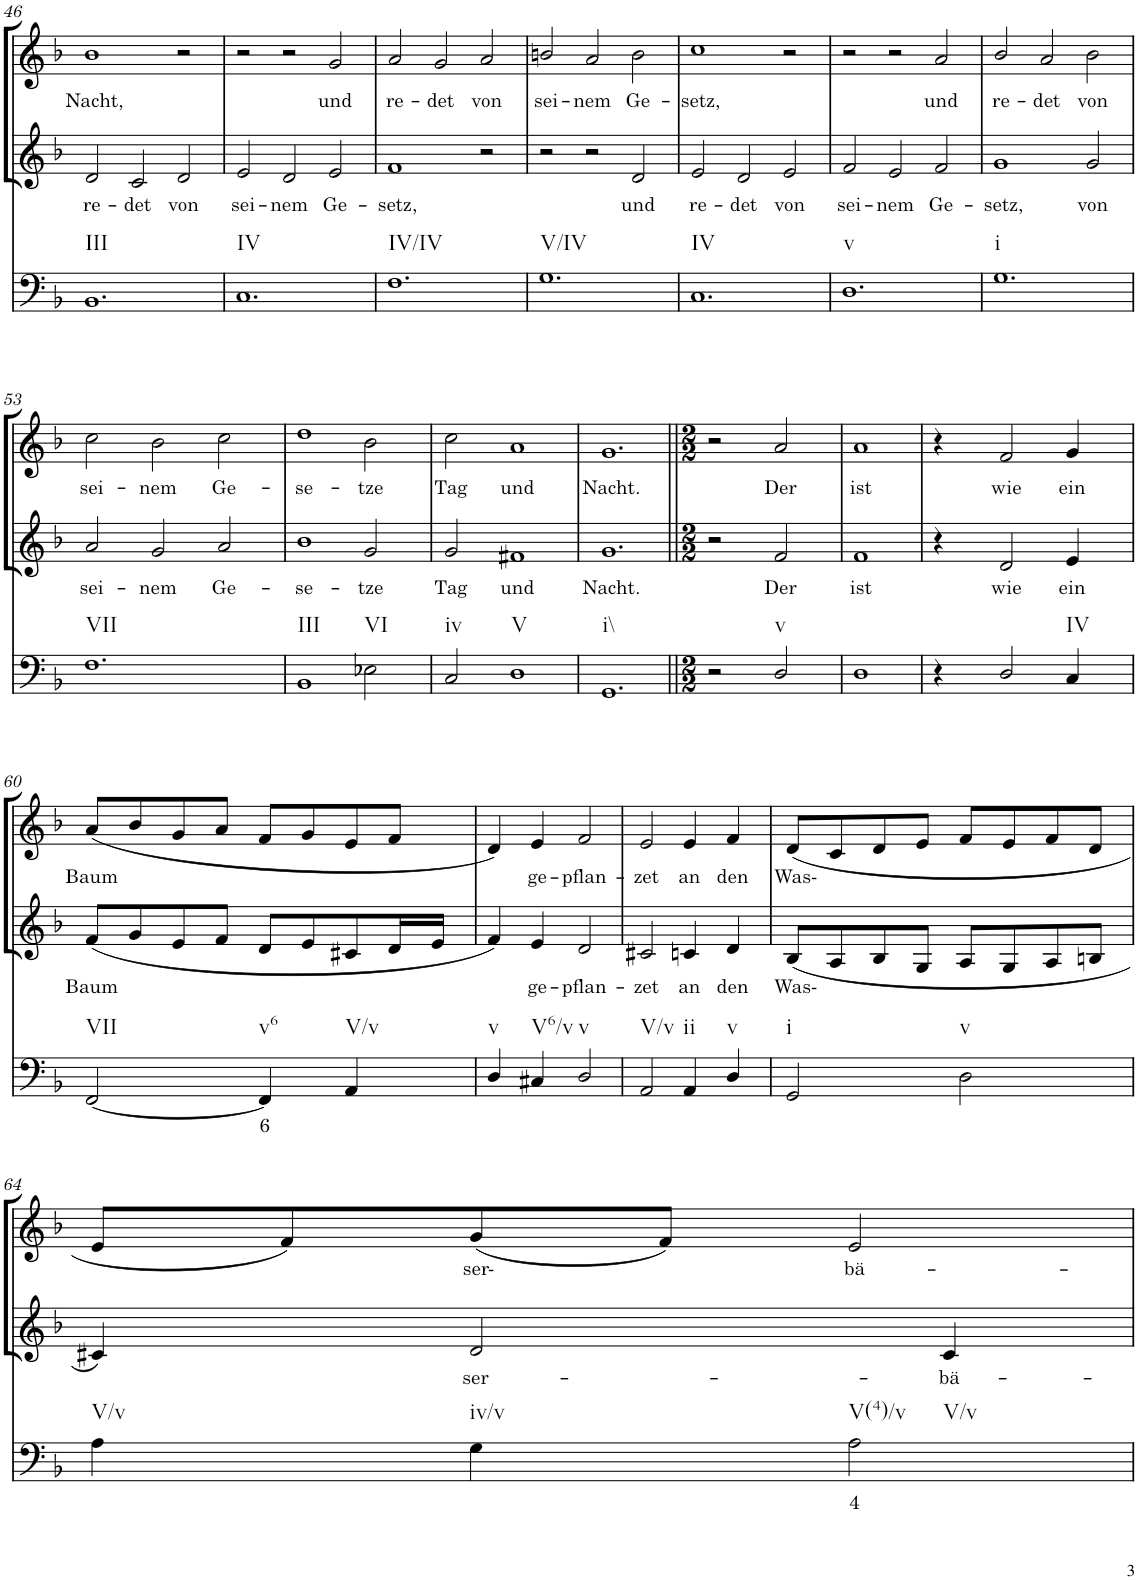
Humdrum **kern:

**kern	**text	**kern	**text	**kern	**text
*part3	*part3	*part2	*part2	*part1	*part1
*staff3	*staff3	*staff2	*staff2	*staff1	*staff1
*I"Continuo	*	*I"Alto	*	*I"Soprano	*
!!LO:PB:g=z
*clefF4	*	*clefG2	*	*clefG2	*
*k[b-]	*	*k[b-]	*	*k[b-]	*
*M3/2	*	*M3/2	*	*M3/2	*
=46	=46	=46	=46	=46	=46
!LO:TX:b:t=III	!	!	!	!	!
!	!	!	!LO:LY:b	!	!LO:LY:b
1.BB-	.	2d/	re-	1b-	Nacht,
!	!	!	!LO:LY:b	!	!
.	.	2c/	det	.	.
!	!	!	!LO:LY:b	!	!
.	.	2d/	von	2r	.
=47	=47	=47	=47	=47	=47
!LO:TX:b:t=IV	!	!	!	!	!
!	!	!	!LO:LY:b	!	!
1.C	.	2e/	sei-	2r	.
!	!	!	!LO:LY:b	!	!
.	.	2d/	nem	2r	.
!	!	!	!LO:LY:b	!	!LO:LY:b
.	.	2e/	Ge-	2g/	und
=48	=48	=48	=48	=48	=48
!LO:TX:b:t=IV/IV	!	!	!	!	!
!	!	!	!LO:LY:b	!	!LO:LY:b
1.F	.	1f	setz,	2a/	re-
!	!	!	!	!	!LO:LY:b
.	.	.	.	2g/	det
!	!	!	!	!	!LO:LY:b
.	.	2r	.	2a/	von
=49	=49	=49	=49	=49	=49
!LO:TX:b:t=V/IV	!	!	!	!	!
!	!	!	!	!	!LO:LY:b
1.G	.	2r	.	2bn/	sei-
!	!	!	!	!	!LO:LY:b
.	.	2r	.	2a/	nem
!	!	!	!LO:LY:b	!	!LO:LY:b
.	.	2d/	und	2b\	Ge-
=50	=50	=50	=50	=50	=50
!LO:TX:b:t=IV	!	!	!	!	!
!	!	!	!LO:LY:b	!	!LO:LY:b
1.C	.	2e/	re-	1cc	setz,
!	!	!	!LO:LY:b	!	!
.	.	2d/	det	.	.
!	!	!	!LO:LY:b	!	!
.	.	2e/	von	2r	.
=51	=51	=51	=51	=51	=51
!LO:TX:b:t=v	!	!	!	!	!
!	!	!	!LO:LY:b	!	!
1.D	.	2f/	sei-	2r	.
!	!	!	!LO:LY:b	!	!
.	.	2e/	nem	2r	.
!	!	!	!LO:LY:b	!	!LO:LY:b
.	.	2f/	Ge-	2a/	und
=52	=52	=52	=52	=52	=52
!LO:TX:b:t=i	!	!	!	!	!
!	!	!	!LO:LY:b	!	!LO:LY:b
1.G	.	1g	setz,	2b-/	re-
!	!	!	!	!	!LO:LY:b
.	.	.	.	2a/	det
!	!	!	!LO:LY:b	!	!LO:LY:b
.	.	2g/	von	2b-\	von
!!LO:LB:g=z
=53	=53	=53	=53	=53	=53
!LO:TX:b:t=VII	!	!	!	!	!
!	!	!	!LO:LY:b	!	!LO:LY:b
1.F	.	2a/	sei-	2cc\	sei-
!	!	!	!LO:LY:b	!	!LO:LY:b
.	.	2g/	nem	2b-\	nem
!	!	!	!LO:LY:b	!	!LO:LY:b
.	.	2a/	Ge-	2cc\	Ge-
=54	=54	=54	=54	=54	=54
!LO:TX:b:t=III	!	!	!	!	!
!	!	!	!LO:LY:b	!	!LO:LY:b
1BB-	.	1b-	se-	1dd	se-
!LO:TX:b:t=VI	!	!	!	!	!
!	!	!	!LO:LY:b	!	!LO:LY:b
2E-X\	.	2g/	tze	2b-\	tze
=55	=55	=55	=55	=55	=55
!LO:TX:b:t=iv	!	!	!	!	!
!	!	!	!LO:LY:b	!	!LO:LY:b
2C/	.	2g/	Tag	2cc\	Tag
!LO:TX:b:t=V	!	!	!	!	!
!	!	!	!LO:LY:b	!	!LO:LY:b
1D	.	1f#X	und	1a	und
=56	=56	=56	=56	=56	=56
!LO:TX:b:t=i\\	!	!	!	!	!
!	!	!	!LO:LY:b	!	!LO:LY:b
1.GG	.	1.g	Nacht.	1.g	Nacht.
=57||	=57||	=57||	=57||	=57||	=57||
*M2/2	*	*M2/2	*	*M2/2	*
2r	.	2r	.	2r	.
!LO:TX:b:t=v	!	!	!	!	!
!	!	!	!LO:LY:b	!	!LO:LY:b
2D/	.	2f/	Der	2a/	Der
=58	=58	=58	=58	=58	=58
!	!	!	!LO:LY:b	!	!LO:LY:b
1D	.	1f	ist	1a	ist
=59	=59	=59	=59	=59	=59
4r	.	4r	.	4r	.
!	!	!	!LO:LY:b	!	!LO:LY:b
2D/	.	2d/	wie	2f/	wie
!LO:TX:b:t=IV	!	!	!	!	!
!	!	!	!LO:LY:b	!	!LO:LY:b
4C/	.	4e/	ein	4g/	ein
!!LO:LB:g=z
=60	=60	=60	=60	=60	=60
!LO:TX:b:t=VII	!	!	!	!	!
!	!	!	!LO:LY:b	!	!LO:LY:b
[2FF/	.	(8f/L	Baum	(8a/L	Baum
.	.	8g/	.	8b-/	.
.	.	8e/	.	8g/	.
.	.	8f/J	.	8a/J	.
!LO:TX:b:t=v6	!	!	!	!	!
!	!LO:LY:b	!	!	!	!
4FF/]	6	8d/L	.	8f/L	.
.	.	8e/	.	8g/	.
!LO:TX:b:t=V/v	!	!	!	!	!
4AA/	.	8c#X/	.	8e/	.
.	.	16d/L	.	8f/J	.
.	.	16e/JJ	.	.	.
=61	=61	=61	=61	=61	=61
!LO:TX:b:t=v	!	!	!	!	!
4D/	.	4f/)	.	4d/)	.
!LO:TX:b:t=V6/v	!	!	!	!	!
!	!	!	!LO:LY:b	!	!LO:LY:b
4C#X/	.	4e/	ge-	4e/	ge-
!LO:TX:b:t=v	!	!	!	!	!
!	!	!	!LO:LY:b	!	!LO:LY:b
2D/	.	2d/	pflan-	2f/	pflan-
=62	=62	=62	=62	=62	=62
!LO:TX:b:t=V/v	!	!	!	!	!
!	!	!	!LO:LY:b	!	!LO:LY:b
2AA/	.	2c#X/	zet	2e/	zet
!LO:TX:b:t=ii	!	!	!	!	!
!	!	!	!LO:LY:b	!	!LO:LY:b
4AA/	.	4cn/	an	4e/	an
!LO:TX:b:t=v	!	!	!	!	!
!	!	!	!LO:LY:b	!	!LO:LY:b
4D/	.	4d/	den	4f/	den
=63	=63	=63	=63	=63	=63
!LO:TX:b:t=i	!	!	!	!	!
!	!	!	!LO:LY:b	!	!LO:LY:b
2GG/	.	(8B-/L	Was-	(8d/L	Was-
.	.	8A/	.	8c/	.
.	.	8B-/	.	8d/	.
.	.	8G/J	.	8e/J	.
!LO:TX:b:t=v	!	!	!	!	!
2D\	.	8A/L	.	8f/L	.
.	.	8G/	.	8e/	.
.	.	8A/	.	8f/	.
.	.	8Bn/J	.	8d/J	.
!!LO:LB:g=z
=64	=64	=64	=64	=64	=64
!LO:TX:b:t=V/v	!	!	!	!	!
4A\	.	4c#X/)	.	8e/L	.
.	.	.	.	8f/)	.
!LO:TX:b:t=iv/v	!	!	!	!	!
!	!	!	!LO:LY:b	!	!LO:LY:b
4G\	.	2d/	ser-	(8g/	ser-
.	.	.	.	8f/J)	.
!LO:TX:b:t=V(4)/v	!	!	!	!	!
!LO:TX:b:t=V/v	!	!	!	!	!
!	!LO:LY:b	!	!	!	!LO:LY:b
2A\	4	.	.	2e/	bä-
!	!	!	!LO:LY:b	!	!
.	.	4c#/	bä-	.	.
=	=	=	=	=	=
*-	*-	*-	*-	*-	*-
